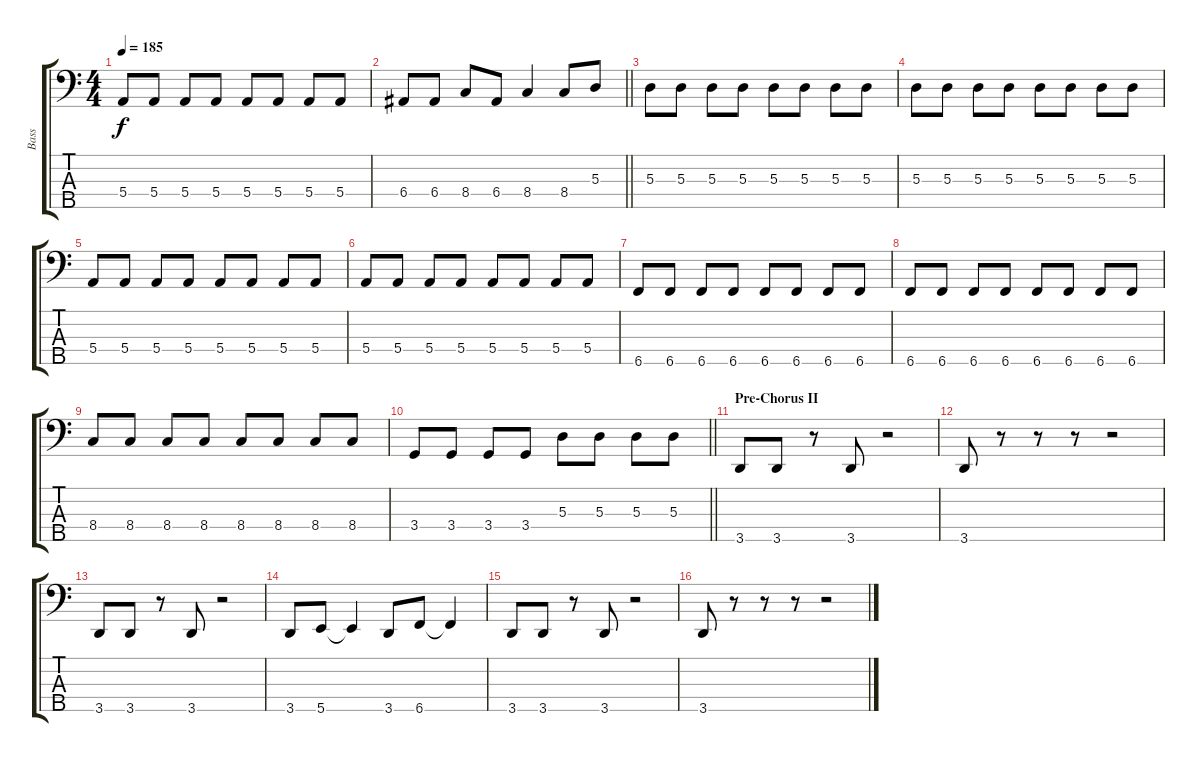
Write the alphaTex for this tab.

\track ("Bass" "Bass") {instrument electricbassfinger}
\staff {score tabs}
\tuning (G2 D2 A1 E1 B0) {hide}
\ts (4 4)
\tempo 185
\clef f4
\ks c
5.4.8{dy f} 5.4.8 5.4.8 5.4.8 5.4.8 5.4.8 5.4.8 5.4.8 |
\barLineRight lightlight
6.4.8 6.4.8 8.4.8 6.4.8 8.4.4 8.4.8 5.3.8 |
5.3.8 5.3.8 5.3.8 5.3.8 5.3.8 5.3.8 5.3.8 5.3.8 |
5.3.8 5.3.8 5.3.8 5.3.8 5.3.8 5.3.8 5.3.8 5.3.8 |
5.4.8 5.4.8 5.4.8 5.4.8 5.4.8 5.4.8 5.4.8 5.4.8 |
5.4.8 5.4.8 5.4.8 5.4.8 5.4.8 5.4.8 5.4.8 5.4.8 |
6.5.8 6.5.8 6.5.8 6.5.8 6.5.8 6.5.8 6.5.8 6.5.8 |
6.5.8 6.5.8 6.5.8 6.5.8 6.5.8 6.5.8 6.5.8 6.5.8 |
8.4.8 8.4.8 8.4.8 8.4.8 8.4.8 8.4.8 8.4.8 8.4.8 |
\barLineRight lightlight
3.4.8 3.4.8 3.4.8 3.4.8 5.3.8 5.3.8 5.3.8 5.3.8 |
\section ("" "Pre-Chorus II")
3.5.8 3.5.8 r.8 3.5.8 r.2 |
3.5.8 r.8 r.8 r.8 r.2 |
3.5.8 3.5.8 r.8 3.5.8 r.2 |
3.5.8 5.5.8 5.5{t}.4 3.5.8 6.5.8 6.5{t}.4 |
3.5.8 3.5.8 r.8 3.5.8 r.2 |
3.5.8 r.8 r.8 r.8 r.2
